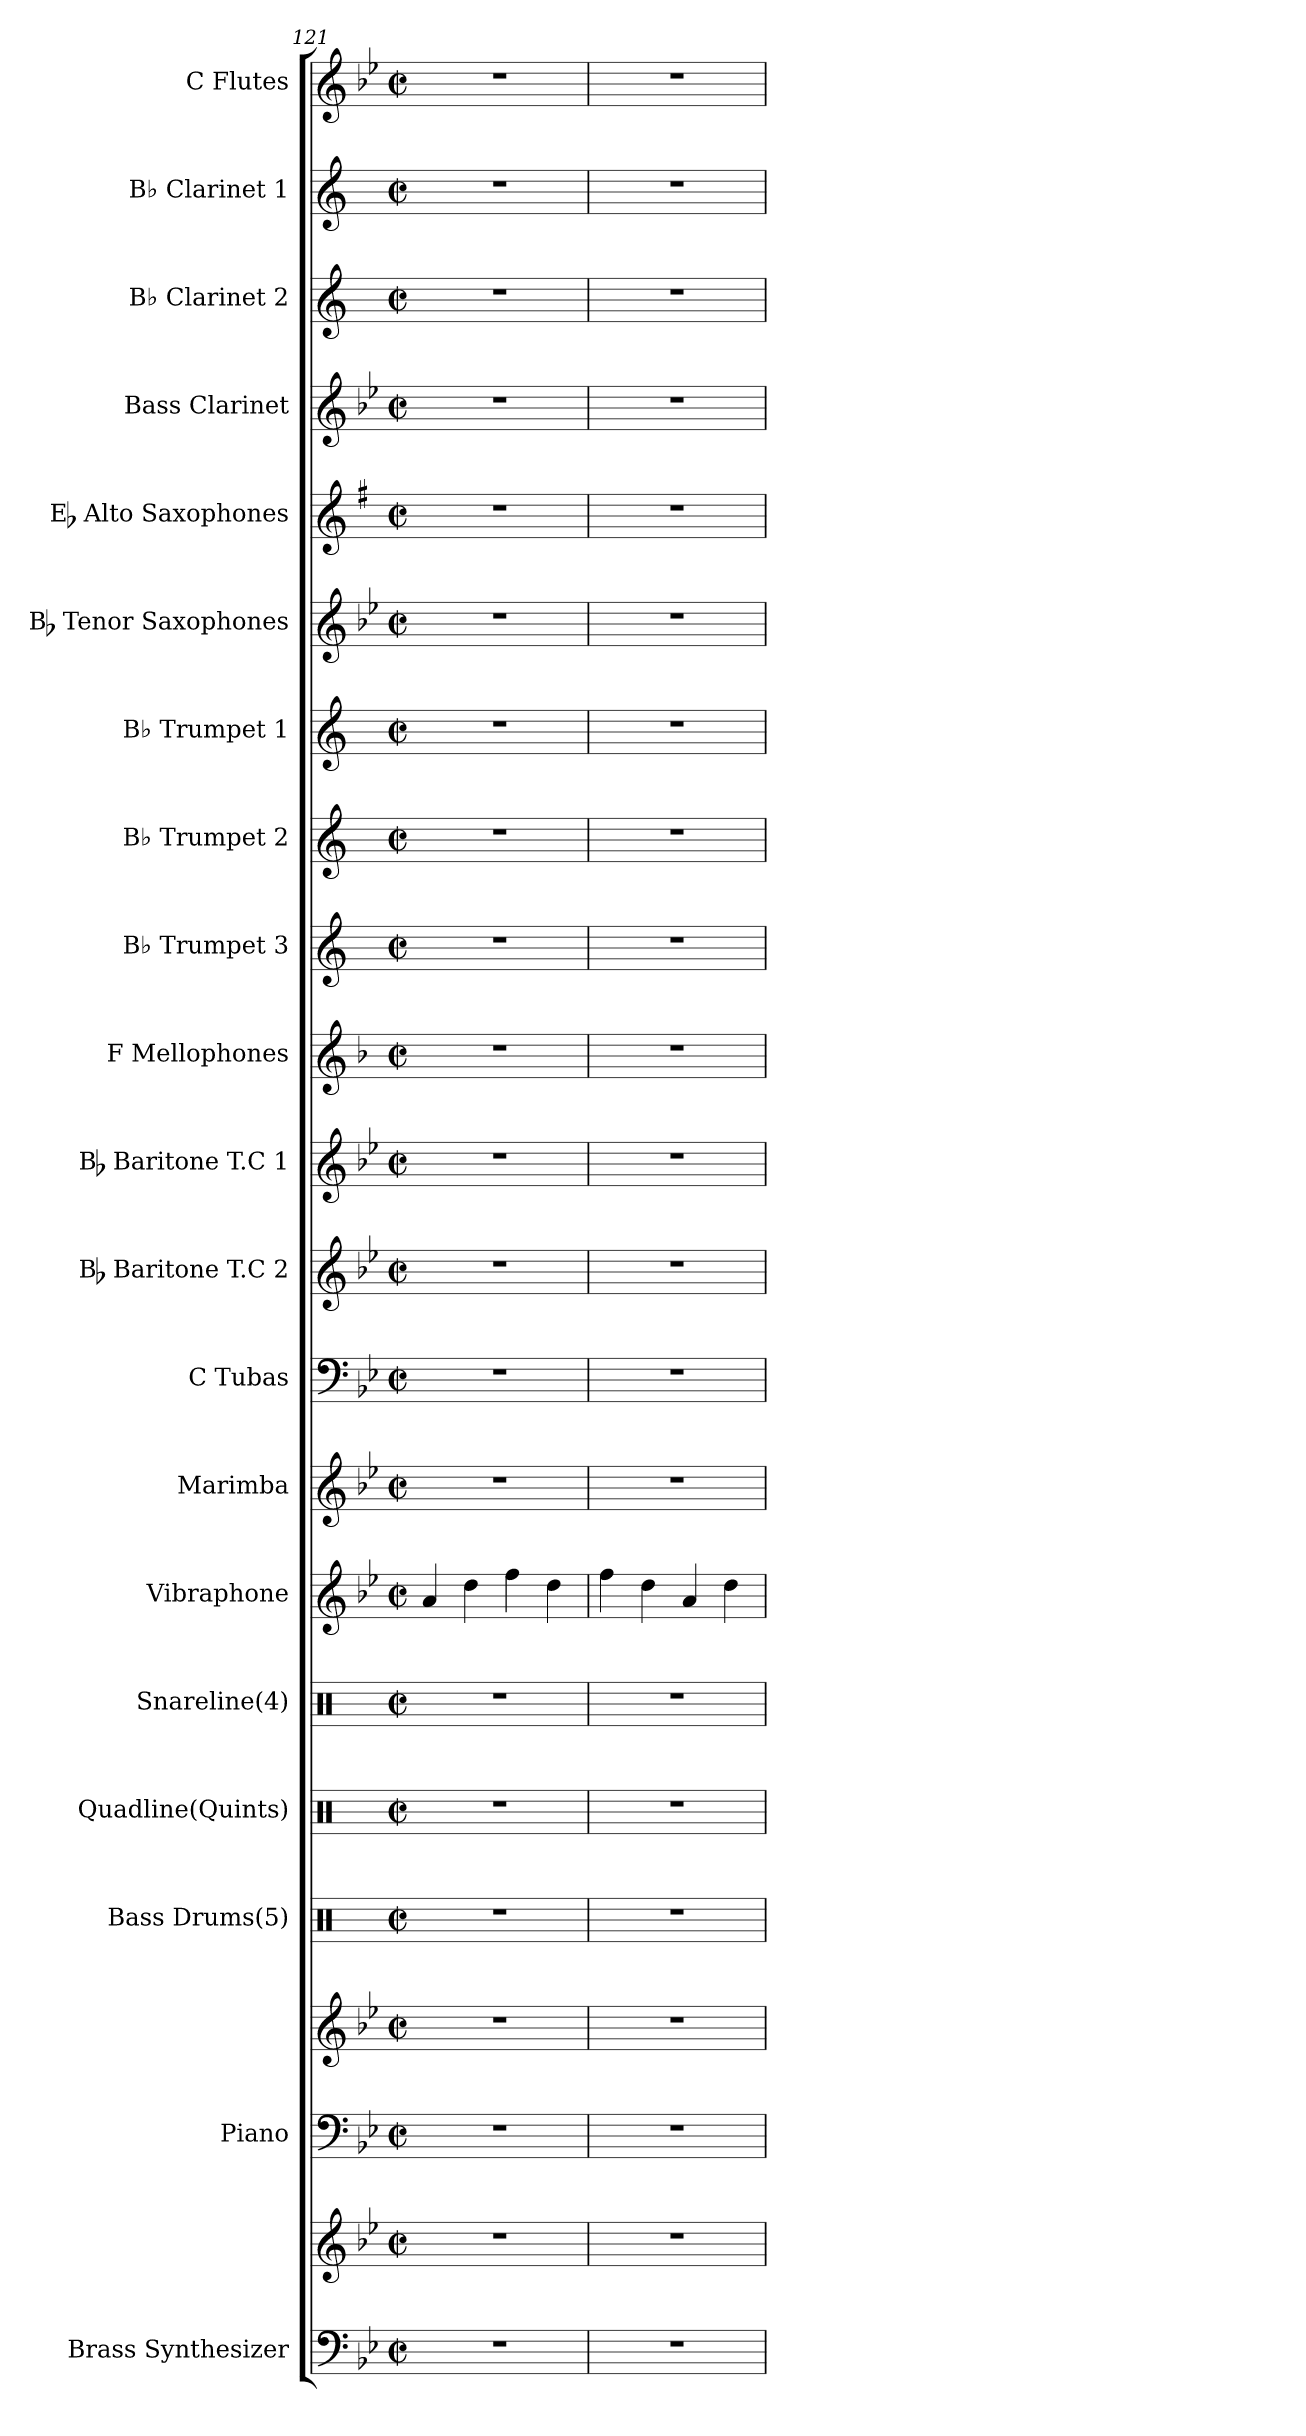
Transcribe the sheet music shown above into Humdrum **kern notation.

**kern	**kern	**kern	**kern	**kern	**kern	**kern	**kern	**kern	**kern	**kern	**kern	**kern	**kern	**kern	**kern	**kern	**kern	**kern	**kern	**kern	**kern
*part20	*part20	*part19	*part19	*part18	*part17	*part16	*part15	*part14	*part13	*part12	*part11	*part10	*part9	*part8	*part7	*part6	*part5	*part4	*part3	*part2	*part1
*staff22	*staff21	*staff20	*staff19	*staff18	*staff17	*staff16	*staff15	*staff14	*staff13	*staff12	*staff11	*staff10	*staff9	*staff8	*staff7	*staff6	*staff5	*staff4	*staff3	*staff2	*staff1
*I"Brass Synthesizer	*	*I"Piano	*	*I"Bass Drums(5)	*I"Quadline(Quints)	*I"Snareline(4)	*I"Vibraphone	*I"Marimba	*I"C Tubas	*I"Bb Baritone T.C 2	*I"Bb Baritone T.C 1	*I"F Mellophones	*I"B♭ Trumpet 3	*I"B♭ Trumpet 2	*I"B♭ Trumpet 1	*I"Bb Tenor Saxophones	*I"Eb Alto Saxophones	*I"Bass Clarinet	*I"B♭ Clarinet 2	*I"B♭ Clarinet 1	*I"C Flutes
*I'Synth.	*	*I'Pno.	*	*I'BD	*	*	*	*I'Marimba	*I'Tubas	*I'Baritone T.C 2	*I'Baritone T.C 1	*I'Mello	*I'B♭ Tpt. 3	*I'B♭ Tpt. 2	*I'B♭ Tpt. 1	*I'Tenor Saxes	*I'Alto Saxes	*I'B. Cl.	*I'B♭ Cl. 2	*I'B♭ Cl. 1	*I'Flutes
*clefF4	*clefG2	*clefF4	*clefG2	*clefX	*clefX	*clefX	*clefG2	*clefG2	*clefF4	*clefG2	*clefG2	*clefG2	*clefG2	*clefG2	*clefG2	*clefG2	*clefG2	*clefG2	*clefG2	*clefG2	*clefG2
*	*	*	*	*	*	*	*	*	*	*ITrd8c14	*ITrd8c14	*ITrd4c7	*ITrd1c2	*ITrd1c2	*ITrd1c2	*ITrd8c14	*ITrd5c9	*ITrd8c14	*ITrd1c2	*ITrd1c2	*
*k[b-e-]	*k[b-e-]	*k[b-e-]	*k[b-e-]	*k[]	*k[]	*k[]	*k[b-e-]	*k[b-e-]	*k[b-e-]	*k[b-e-]	*k[b-e-]	*k[b-e-]	*k[b-e-]	*k[b-e-]	*k[b-e-]	*k[b-e-]	*k[b-e-]	*k[b-e-]	*k[b-e-]	*k[b-e-]	*k[b-e-]
*M2/2	*M2/2	*M2/2	*M2/2	*M2/2	*M2/2	*M2/2	*M2/2	*M2/2	*M2/2	*M2/2	*M2/2	*M2/2	*M2/2	*M2/2	*M2/2	*M2/2	*M2/2	*M2/2	*M2/2	*M2/2	*M2/2
*met(c|)	*met(c|)	*met(c|)	*met(c|)	*met(c|)	*met(c|)	*met(c|)	*met(c|)	*met(c|)	*met(c|)	*met(c|)	*met(c|)	*met(c|)	*met(c|)	*met(c|)	*met(c|)	*met(c|)	*met(c|)	*met(c|)	*met(c|)	*met(c|)	*met(c|)
=121	=121	=121	=121	=121	=121	=121	=121	=121	=121	=121	=121	=121	=121	=121	=121	=121	=121	=121	=121	=121	=121
1r	1r	1r	1r	1r	1r	1r	4a/	1r	1r	1r	1r	1r	1r	1r	1r	1r	1r	1r	1r	1r	1r
.	.	.	.	.	.	.	4dd\	.	.	.	.	.	.	.	.	.	.	.	.	.	.
.	.	.	.	.	.	.	4ff\	.	.	.	.	.	.	.	.	.	.	.	.	.	.
.	.	.	.	.	.	.	4dd\	.	.	.	.	.	.	.	.	.	.	.	.	.	.
=122	=122	=122	=122	=122	=122	=122	=122	=122	=122	=122	=122	=122	=122	=122	=122	=122	=122	=122	=122	=122	=122
1r	1r	1r	1r	1r	1r	1r	4ff\	1r	1r	1r	1r	1r	1r	1r	1r	1r	1r	1r	1r	1r	1r
.	.	.	.	.	.	.	4dd\	.	.	.	.	.	.	.	.	.	.	.	.	.	.
.	.	.	.	.	.	.	4a/	.	.	.	.	.	.	.	.	.	.	.	.	.	.
.	.	.	.	.	.	.	4dd\	.	.	.	.	.	.	.	.	.	.	.	.	.	.
=	=	=	=	=	=	=	=	=	=	=	=	=	=	=	=	=	=	=	=	=	=
*-	*-	*-	*-	*-	*-	*-	*-	*-	*-	*-	*-	*-	*-	*-	*-	*-	*-	*-	*-	*-	*-
